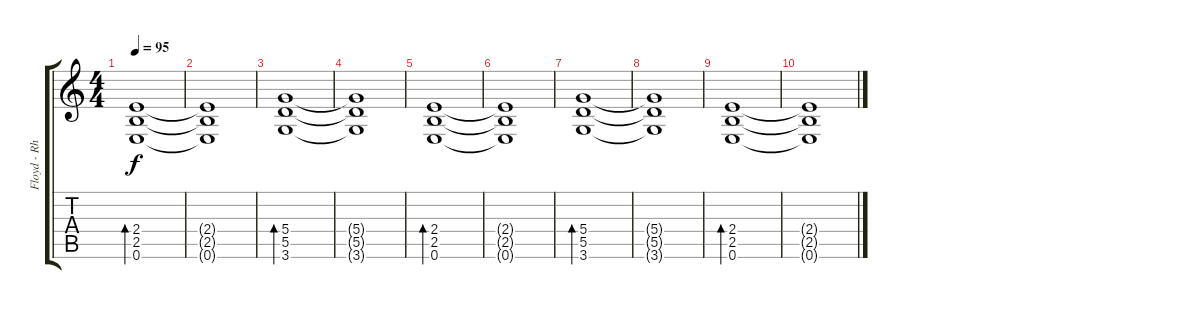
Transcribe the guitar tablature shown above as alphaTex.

\track ("Floyd - Rhythm Guitar" "Floyd - Rh") {instrument distortionguitar}
\staff {score tabs}
\tuning (E4 B3 G3 D3 A2 E2) {hide}
\ts (4 4)
\tempo 95
\clef g2
\ks c
(2.4 2.5 0.6).1{bd 120 dy f} |
(2.4{t} 2.5{t} 0.6{t}).1 |
(5.4 5.5 3.6).1{bd 120} |
(5.4{t} 5.5{t} 3.6{t}).1 |
(2.4 2.5 0.6).1{bd 120} |
(2.4{t} 2.5{t} 0.6{t}).1 |
(5.4 5.5 3.6).1{bd 120} |
(5.4{t} 5.5{t} 3.6{t}).1 |
(2.4 2.5 0.6).1{bd 120 volume 4} |
(2.4{t} 2.5{t} 0.6{t}).1
